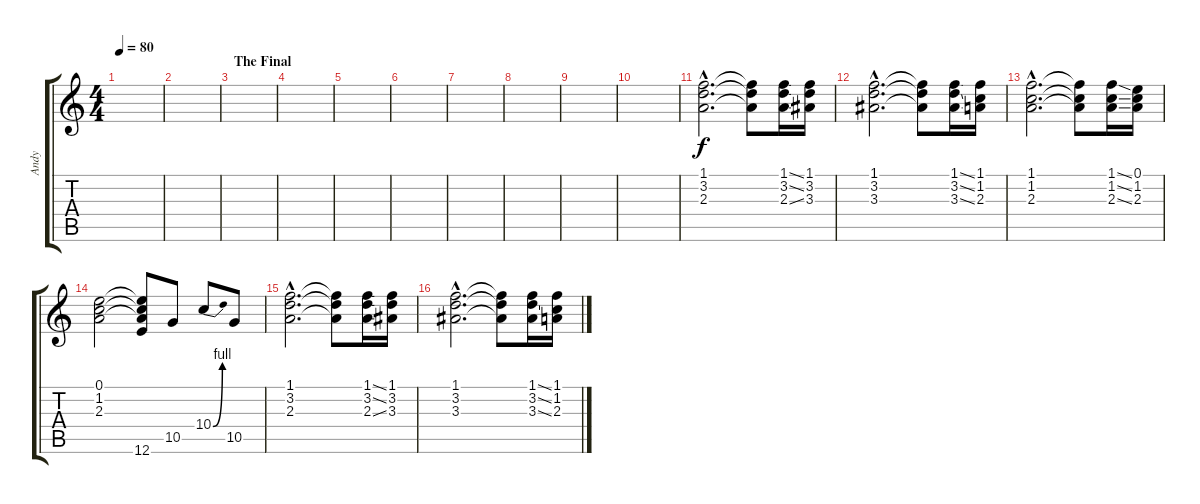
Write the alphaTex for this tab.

\track ("Andy" "Andy") {instrument distortionguitar}
\staff {score tabs}
\tuning (E4 B3 G3 D3 A2 E2) {hide}
\ts (4 4)
\tempo 80
\clef g2
\ks c
|
|
\section ("" "The Final  ")
|
|
|
|
|
|
|
|
(1.1{hac} 3.2{hac} 2.3{hac}).2{d} (1.1{t} 3.2{t} 2.3{t}).8 (1.1{ss} 3.2{ss} 2.3{ss}).16 (1.1 3.2 3.3).16 |
(1.1{hac} 3.2{hac} 3.3{hac}).2{d} (1.1{t} 3.2{t} 3.3{t}).8 (1.1{ss} 3.2{ss} 3.3{ss}).16 (1.1 1.2 2.3).16 |
(1.1{hac} 1.2{hac} 2.3{hac}).2{d} (1.1{t} 1.2{t} 2.3{t}).8 (1.1{ss} 1.2{ss} 2.3{ss}).16 (0.1 1.2 2.3).16 |
(0.1 1.2 2.3).2 (0.1{t} 1.2{t} 2.3{t} 12.6).8 10.5.8 10.4{be (bend 0 0 60 4)}.8 10.5.8 |
(1.1{hac} 3.2{hac} 2.3{hac}).2{d} (1.1{t} 3.2{t} 2.3{t}).8 (1.1{ss} 3.2{ss} 2.3{ss}).16 (1.1 3.2 3.3).16 |
(1.1{hac} 3.2{hac} 3.3{hac}).2{d} (1.1{t} 3.2{t} 3.3{t}).8 (1.1{ss} 3.2{ss} 3.3{ss}).16 (1.1 1.2 2.3).16
